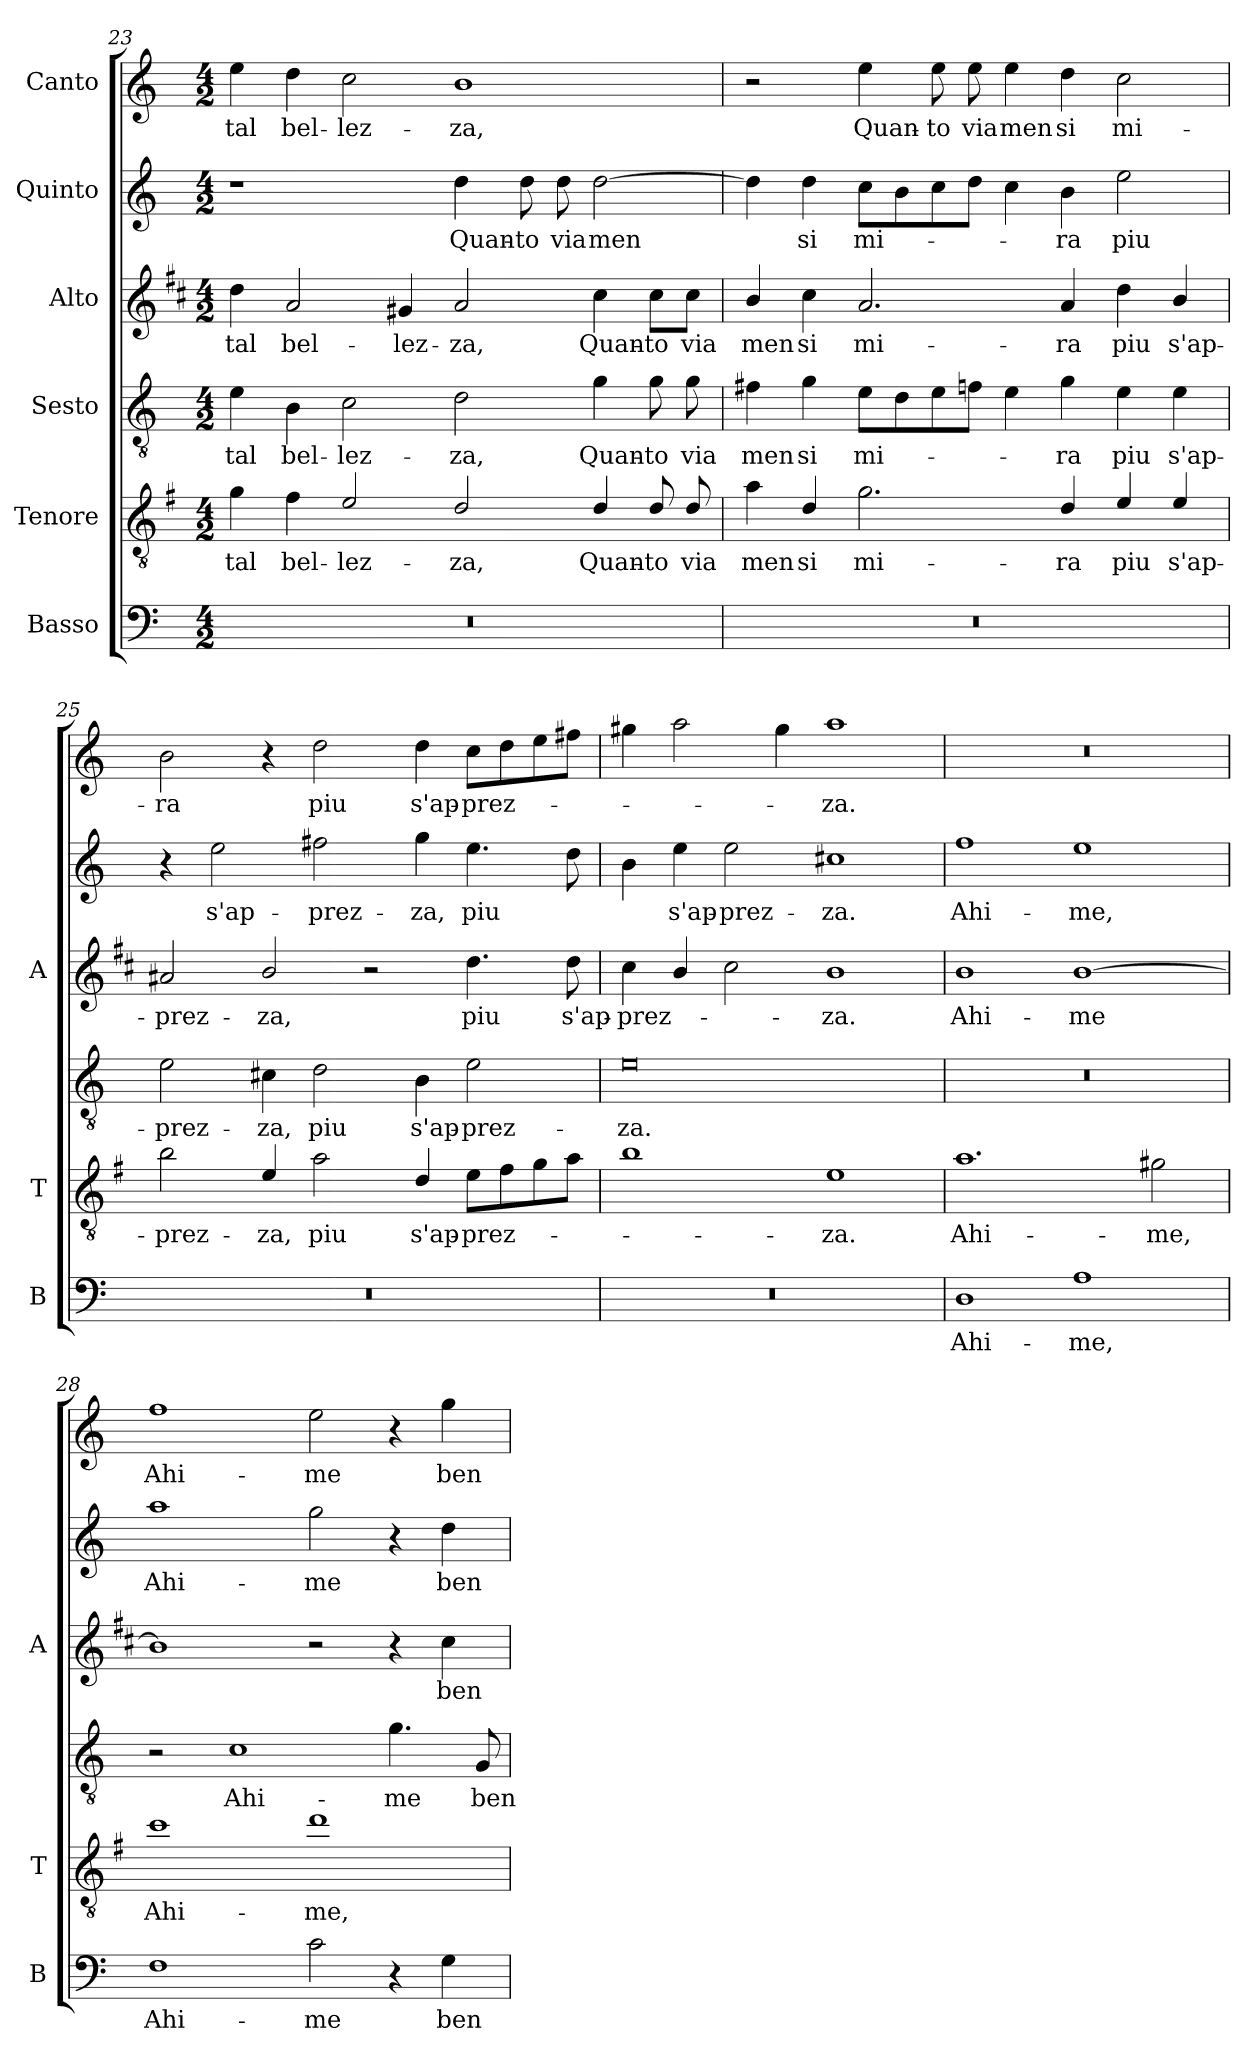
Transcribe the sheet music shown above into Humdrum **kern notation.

**kern	**text	**kern	**text	**kern	**text	**kern	**text	**kern	**text	**kern	**text
*part6	*part6	*part5	*part5	*part4	*part4	*part3	*part3	*part2	*part2	*part1	*part1
*staff6	*staff6	*staff5	*staff5	*staff4	*staff4	*staff3	*staff3	*staff2	*staff2	*staff1	*staff1
*I"Basso	*	*I"Tenore	*	*I"Sesto	*	*I"Alto	*	*I"Quinto	*	*I"Canto	*
*I'B	*	*I'T	*	*	*	*I'A	*	*	*	*	*
*clefF4	*	*clefGv2	*	*clefGv2	*	*clefG2	*	*clefG2	*	*clefG2	*
*	*	*ITrd4c7	*	*	*	*ITrd1c2	*	*	*	*	*
*k[]	*	*k[]	*	*k[]	*	*k[]	*	*k[]	*	*k[]	*
*C:	*	*C:	*	*C:	*	*C:	*	*C:	*	*C:	*
*M4/2	*	*M4/2	*	*M4/2	*	*M4/2	*	*M4/2	*	*M4/2	*
=23	=23	=23	=23	=23	=23	=23	=23	=23	=23	=23	=23
!	!	!	!LO:LY:b	!	!LO:LY:b	!	!LO:LY:b	!	!	!	!LO:LY:b
0r	.	4c\	tal	4e\	tal	4cc\	tal	1r	.	4ee\	tal
!	!	!	!LO:LY:b	!	!LO:LY:b	!	!LO:LY:b	!	!	!	!LO:LY:b
.	.	4B\	bel-	4B\	bel-	2g/	bel-	.	.	4dd\	bel-
!	!	!	!LO:LY:b	!	!LO:LY:b	!	!	!	!	!	!LO:LY:b
.	.	2A/	-lez-	2c\	-lez-	.	.	.	.	2cc\	-lez-
!	!	!	!	!	!	!	!LO:LY:b	!	!	!	!
.	.	.	.	.	.	4f#X/	-lez-	.	.	.	.
!	!	!	!LO:LY:b	!	!LO:LY:b	!	!LO:LY:b	!	!LO:LY:b	!	!LO:LY:b
.	.	2G/	-za,	2d\	-za,	2g/	-za,	4dd\	Quan-	1b	-za,
!	!	!	!	!	!	!	!	!	!LO:LY:b	!	!
.	.	.	.	.	.	.	.	8dd\	-to	.	.
!	!	!	!	!	!	!	!	!	!LO:LY:b	!	!
.	.	.	.	.	.	.	.	8dd\	via	.	.
!	!	!	!LO:LY:b	!	!LO:LY:b	!	!LO:LY:b	!	!LO:LY:b	!	!
.	.	4G/	Quan-	4g\	Quan-	4b\	Quan-	[2dd\	men	.	.
!	!	!	!LO:LY:b	!	!LO:LY:b	!	!LO:LY:b	!	!	!	!
.	.	8G/	-to	8g\	-to	8b\L	-to	.	.	.	.
!	!	!	!LO:LY:b	!	!LO:LY:b	!	!LO:LY:b	!	!	!	!
.	.	8G/	via	8g\	via	8b\J	via	.	.	.	.
!!LO:LB:g=z
=24	=24	=24	=24	=24	=24	=24	=24	=24	=24	=24	=24
!	!	!	!LO:LY:b	!	!LO:LY:b	!	!LO:LY:b	!	!	!	!
0r	.	4d\	men	4f#X\	men	4a/	men	4dd\]	.	2r	.
!	!	!	!LO:LY:b	!	!LO:LY:b	!	!LO:LY:b	!	!LO:LY:b	!	!
.	.	4G/	si	4g\	si	4b\	si	4dd\	si	.	.
!	!	!	!LO:LY:b	!	!LO:LY:b	!	!LO:LY:b	!	!LO:LY:b	!	!LO:LY:b
.	.	2.c\	mi-	8e\L	mi-	2.g/	mi-	8cc\L	mi-	4ee\	Quan-
.	.	.	.	8d\	.	.	.	8b\	.	.	.
!	!	!	!	!	!	!	!	!	!	!	!LO:LY:b
.	.	.	.	8e\	.	.	.	8cc\	.	8ee\	-to
!	!	!	!	!	!	!	!	!	!	!	!LO:LY:b
.	.	.	.	8fn\J	.	.	.	8dd\J	.	8ee\	via
!	!	!	!	!	!	!	!	!	!	!	!LO:LY:b
.	.	.	.	4e\	.	.	.	4cc\	.	4ee\	men
!	!	!	!LO:LY:b	!	!LO:LY:b	!	!LO:LY:b	!	!LO:LY:b	!	!LO:LY:b
.	.	4G/	-ra	4g\	-ra	4g/	-ra	4b\	-ra	4dd\	si
!	!	!	!LO:LY:b	!	!LO:LY:b	!	!LO:LY:b	!	!LO:LY:b	!	!LO:LY:b
.	.	4A/	piu	4e\	piu	4cc\	piu	2ee\	piu	2cc\	mi-
!	!	!	!LO:LY:b	!	!LO:LY:b	!	!LO:LY:b	!	!	!	!
.	.	4A/	s'ap-	4e\	s'ap-	4a/	s'ap-	.	.	.	.
=25	=25	=25	=25	=25	=25	=25	=25	=25	=25	=25	=25
!	!	!	!LO:LY:b	!	!LO:LY:b	!	!LO:LY:b	!	!	!	!LO:LY:b
0r	.	2e\	-prez-	2e\	-prez-	2g#X/	-prez-	4r	.	2b\	-ra
!	!	!	!	!	!	!	!	!	!LO:LY:b	!	!
.	.	.	.	.	.	.	.	2ee\	s'ap-	.	.
!	!	!	!LO:LY:b	!	!LO:LY:b	!	!LO:LY:b	!	!	!	!
.	.	4A/	-za,	4c#X\	-za,	2a/	-za,	.	.	4r	.
!	!	!	!LO:LY:b	!	!LO:LY:b	!	!	!	!LO:LY:b	!	!LO:LY:b
.	.	2d\	piu	2d\	piu	.	.	2ff#X\	-prez-	2dd\	piu
.	.	.	.	.	.	2r	.	.	.	.	.
!	!	!	!LO:LY:b	!	!LO:LY:b	!	!	!	!LO:LY:b	!	!LO:LY:b
.	.	4G/	s'ap-	4B\	s'ap-	.	.	4gg\	-za,	4dd\	s'ap-
!	!	!	!LO:LY:b	!	!LO:LY:b	!	!LO:LY:b	!	!LO:LY:b	!	!LO:LY:b
.	.	8A\L	-prez-	2e\	-prez-	4.cc\	piu	4.ee\	piu	8cc\L	-prez-
.	.	8B\	.	.	.	.	.	.	.	8dd\	.
.	.	8c\	.	.	.	.	.	.	.	8ee\	.
!	!	!	!	!	!	!	!LO:LY:b	!	!	!	!
.	.	8d\J	.	.	.	8cc\	s'ap-	8dd\	.	8ff#X\J	.
=26	=26	=26	=26	=26	=26	=26	=26	=26	=26	=26	=26
!	!	!	!	!	!LO:LY:b	!	!LO:LY:b	!	!	!	!
0r	.	1e	.	0e	-za.	4b\	-prez-	4b\	.	4gg#X\	.
!	!	!	!	!	!	!	!	!	!LO:LY:b	!	!
.	.	.	.	.	.	4a/	.	4ee\	s'ap-	2aa\	.
!	!	!	!	!	!	!	!	!	!LO:LY:b	!	!
.	.	.	.	.	.	2b\	.	2ee\	-prez-	.	.
.	.	.	.	.	.	.	.	.	.	4gg#\	.
!	!	!	!LO:LY:b	!	!	!	!LO:LY:b	!	!LO:LY:b	!	!LO:LY:b
.	.	1A	-za.	.	.	1a	-za.	1cc#X	-za.	1aa	-za.
=27	=27	=27	=27	=27	=27	=27	=27	=27	=27	=27	=27
!	!LO:LY:b	!	!LO:LY:b	!	!	!	!LO:LY:b	!	!LO:LY:b	!	!
1D	Ahi-	1.d	Ahi-	0r	.	1a	Ahi-	1ff	Ahi-	0r	.
!	!LO:LY:b	!	!	!	!	!	!LO:LY:b	!	!LO:LY:b	!	!
1A	-me,	.	.	.	.	[1a	-me	1ee	-me,	.	.
!	!	!	!LO:LY:b	!	!	!	!	!	!	!	!
.	.	2c#X\	-me,	.	.	.	.	.	.	.	.
!!LO:LB:g=z
=28	=28	=28	=28	=28	=28	=28	=28	=28	=28	=28	=28
!	!LO:LY:b	!	!LO:LY:b	!	!	!	!	!	!LO:LY:b	!	!LO:LY:b
1F	Ahi-	1f	Ahi-	2r	.	1a]	.	1aa	Ahi-	1ff	Ahi-
!	!	!	!	!	!LO:LY:b	!	!	!	!	!	!
.	.	.	.	1c	Ahi-	.	.	.	.	.	.
!	!LO:LY:b	!	!LO:LY:b	!	!	!	!	!	!LO:LY:b	!	!LO:LY:b
2c\	-me	1g	-me,	.	.	2r	.	2gg\	-me	2ee\	-me
!	!	!	!	!	!LO:LY:b	!	!	!	!	!	!
4r	.	.	.	4.g\	-me	4r	.	4r	.	4r	.
!	!LO:LY:b	!	!	!	!	!	!LO:LY:b	!	!LO:LY:b	!	!LO:LY:b
4G\	ben	.	.	.	.	4b\	ben	4dd\	ben	4gg\	ben
!	!	!	!	!	!LO:LY:b	!	!	!	!	!	!
.	.	.	.	8G/	ben	.	.	.	.	.	.
=	=	=	=	=	=	=	=	=	=	=	=
*-	*-	*-	*-	*-	*-	*-	*-	*-	*-	*-	*-
